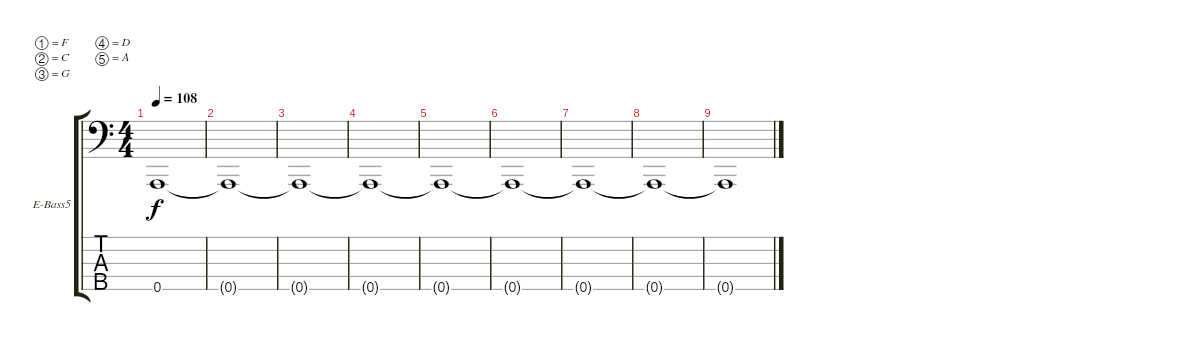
\bracketExtendMode groupsimilarinstruments
\firstSystemTrackNameOrientation horizontal
\otherSystemsTrackNameOrientation horizontal
\track ("Extra low sound" "E-Bass5") {instrument electricbassfinger}
\staff {score tabs}
\tuning (F2 C2 G1 D1 A0)
\ts (4 4)
\tempo 108
\clef f4
\ks c
0.5.1{dy f} |
0.5{t}.1 |
0.5{t}.1 |
0.5{t}.1 |
0.5{t}.1 |
0.5{t}.1 |
0.5{t}.1 |
0.5{t}.1 |
0.5{t}.1
